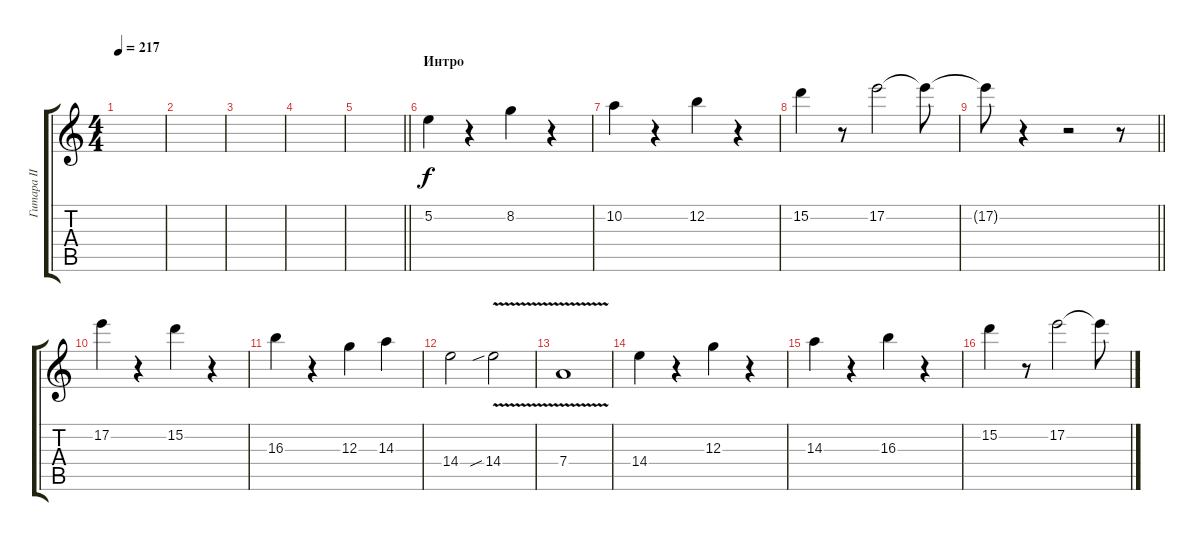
\track ("Гитара II" "Гитара II") {instrument distortionguitar}
\staff {score tabs}
\tuning (E4 B3 G3 D3 A2 E2) {hide}
\ts (4 4)
\tempo 217
\clef g2
\ks c
|
|
|
|
\barLineRight lightlight
|
\section ("" "Интро")
5.2.4 r.4 8.2.4 r.4 |
10.2.4 r.4 12.2.4 r.4 |
15.2.4 r.8 17.2.2 17.2{t}.8 |
\barLineRight lightlight
17.2{t}.8 r.4 r.2 r.8 |
17.2.4 r.4 15.2.4 r.4 |
16.3.4 r.4 12.3.4 14.3.4 |
14.4.2 14.4{v sib}.2 |
7.4{v}.1 |
14.4.4 r.4 12.3.4 r.4 |
14.3.4 r.4 16.3.4 r.4 |
15.2.4 r.8 17.2.2 17.2{t}.8
